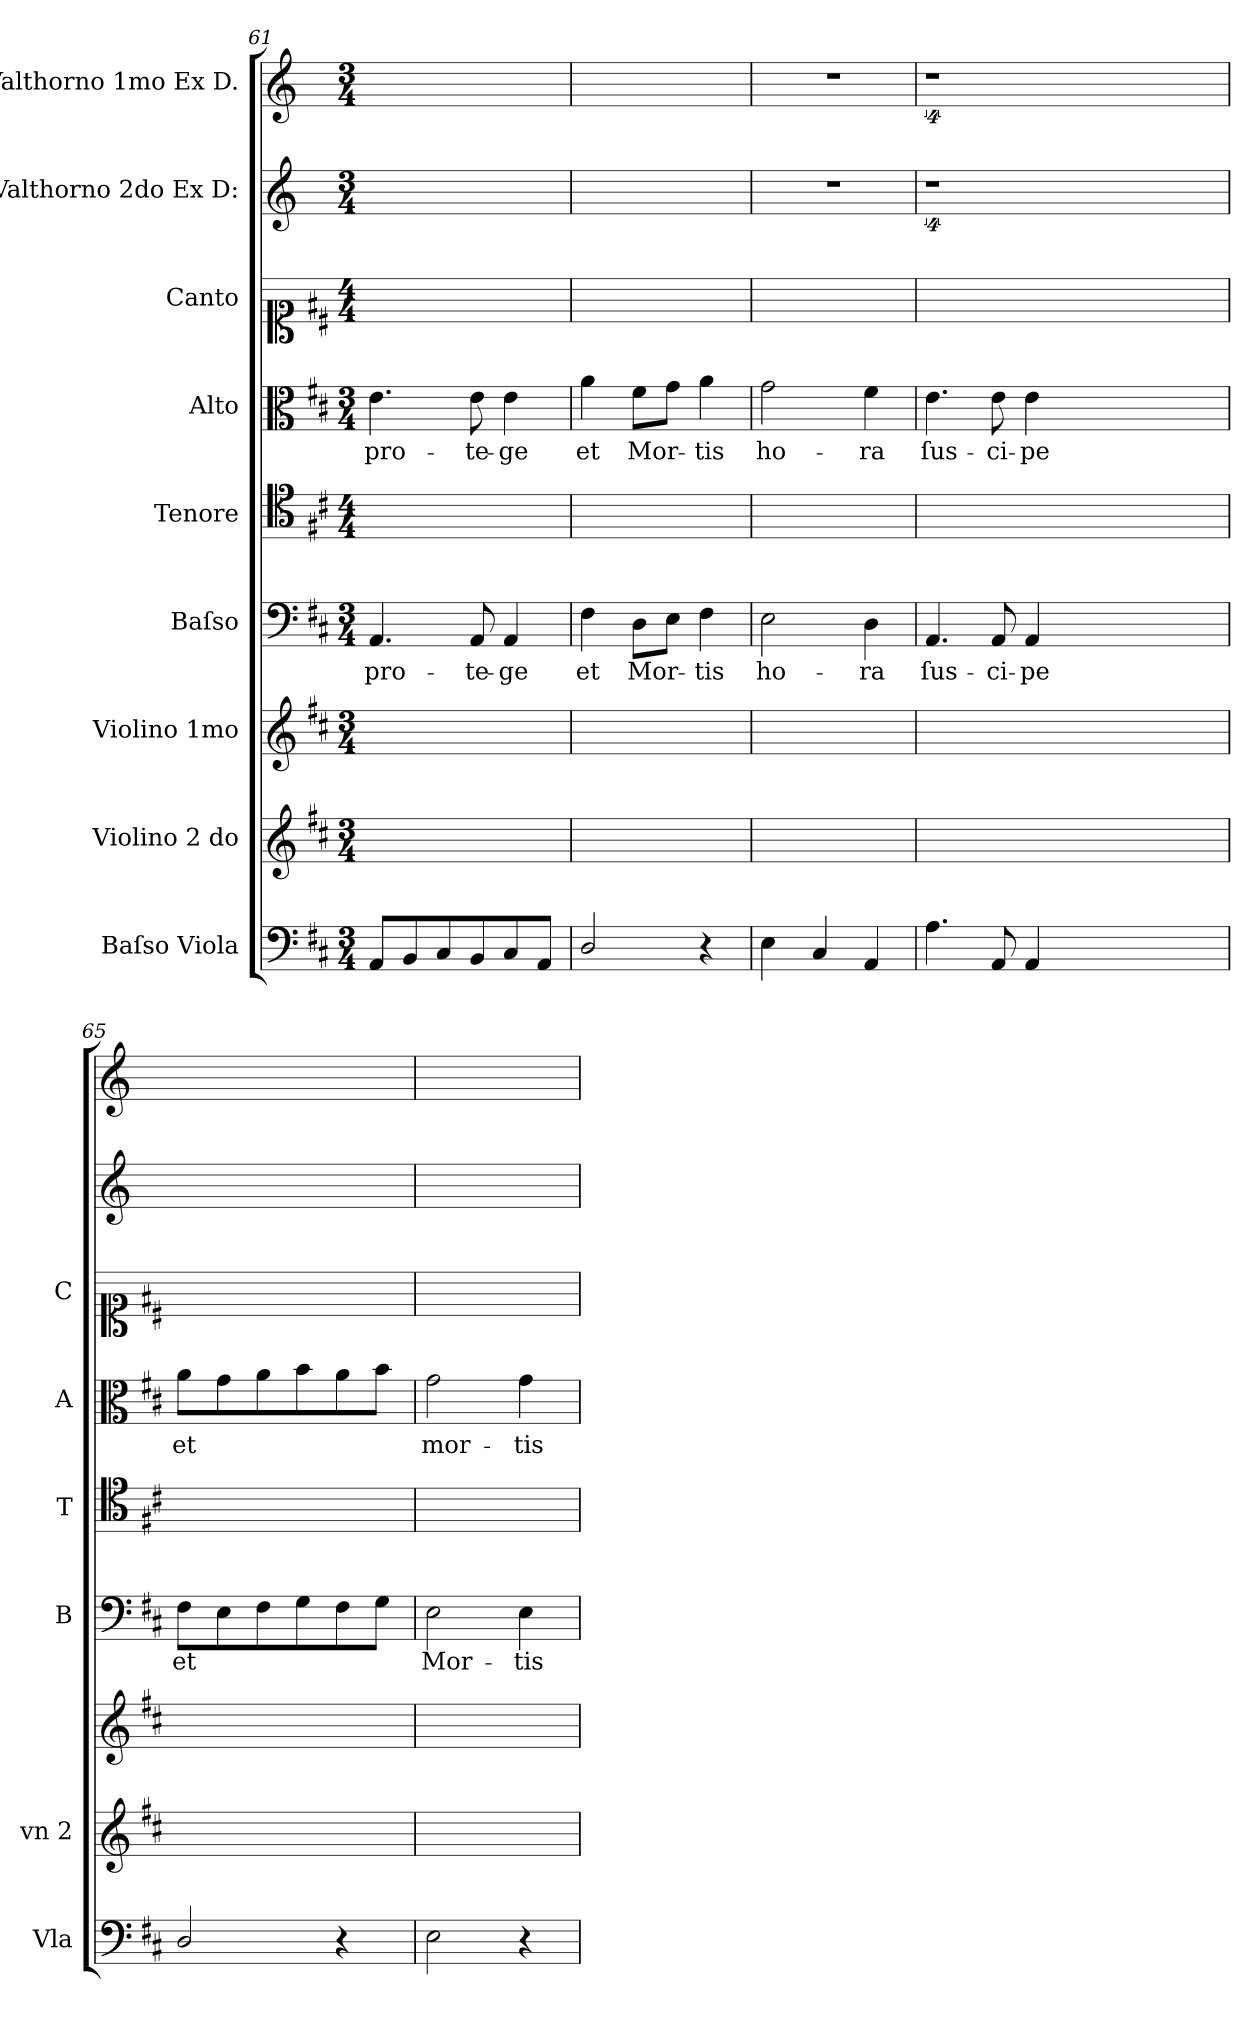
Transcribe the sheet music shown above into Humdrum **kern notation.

**kern	**kern	**kern	**kern	**text	**kern	**kern	**text	**kern	**kern	**kern
*part9	*part8	*part7	*part6	*part6	*part5	*part4	*part4	*part3	*part2	*part1
*staff9	*staff8	*staff7	*staff6	*staff6	*staff5	*staff4	*staff4	*staff3	*staff2	*staff1
*I"Baſso Viola	*I"Violino 2 do	*I"Violino 1mo	*I"Baſso	*	*I"Tenore	*I"Alto	*	*I"Canto	*I"Valthorno 2do Ex D:	*I"Valthorno 1mo Ex D.
*I'Vla	*I'vn 2	*	*I'B	*	*I'T	*I'A	*	*I'C	*	*
*clefF4	*clefG2	*clefG2	*clefF4	*	*clefC4	*clefC3	*	*clefC1	*clefG2	*clefG2
*	*	*	*	*	*	*	*	*	*ITrd6c10	*ITrd6c10
*k[f#c#]	*k[f#c#]	*k[f#c#]	*k[f#c#]	*	*k[f#c#]	*k[f#c#]	*	*k[f#c#]	*k[f#c#]	*k[f#c#]
*M3/4	*M3/4	*M3/4	*M3/4	*	*M4/4	*M3/4	*	*M4/4	*M3/4	*M3/4
=61	=61	=61	=61	=61	=61	=61	=61	=61	=61	=61
8AA/L	2.ryy	2.ryy	4.AA/	pro-	2.ryy	4.e\	pro-	2.ryy	2.ryy	2.ryy
8BB/	.	.	.	.	.	.	.	.	.	.
8C#/	.	.	.	.	.	.	.	.	.	.
8BB/	.	.	8AA/	-te-	.	8e\	-te-	.	.	.
8C#/	.	.	4AA/	-ge	.	4e\	-ge	.	.	.
8AA/J	.	.	.	.	.	.	.	.	.	.
=62	=62	=62	=62	=62	=62	=62	=62	=62	=62	=62
2D/	2.ryy	2.ryy	4F#\	et	2.ryy	4a\	et	2.ryy	2.ryy	2.ryy
.	.	.	8D\L	Mor-	.	8f#\L	Mor-	.	.	.
.	.	.	8E\J	.	.	8g\J	.	.	.	.
4r	.	.	4F#\	-tis	.	4a\	-tis	.	.	.
=63	=63	=63	=63	=63	=63	=63	=63	=63	=63	=63
4E\	2.ryy	2.ryy	2E\	ho-	2.ryy	2g\	ho-	2.ryy	2.r	2.r
4C#/	.	.	.	.	.	.	.	.	.	.
4AA/	.	.	4D\	-ra	.	4f#\	-ra	.	.	.
=64	=64	=64	=64	=64	=64	=64	=64	=64	=64	=64
4.A\	2.ryy	2.ryy	4.AA/	ſus-	2.ryy	4.e\	ſus-	2.ryy	4%9r	4%9r
8AA/	.	.	8AA/	-ci-	.	8e\	-ci-	.	.	.
4AA/	.	.	4AA/	-pe	.	4e\	-pe	.	.	.
1.ryy	1.ryy	1.ryy	1.ryy	.	1.ryy	1.ryy	.	1.ryy	.	.
=65	=65	=65	=65	=65	=65	=65	=65	=65	=65	=65
2D/	2.ryy	2.ryy	8F#\L	et	2.ryy	8a\L	et	2.ryy	2.ryy	2.ryy
.	.	.	8E\	.	.	8g\	.	.	.	.
.	.	.	8F#\	.	.	8a\	.	.	.	.
.	.	.	8G\	.	.	8b\	.	.	.	.
4r	.	.	8F#\	.	.	8a\	.	.	.	.
.	.	.	8G\J	.	.	8b\J	.	.	.	.
=66	=66	=66	=66	=66	=66	=66	=66	=66	=66	=66
2E\	2.ryy	2.ryy	2E\	Mor-	2.ryy	2g\	mor-	2.ryy	2.ryy	2.ryy
4r	.	.	4E\	-tis	.	4g\	-tis	.	.	.
=	=	=	=	=	=	=	=	=	=	=
*-	*-	*-	*-	*-	*-	*-	*-	*-	*-	*-
